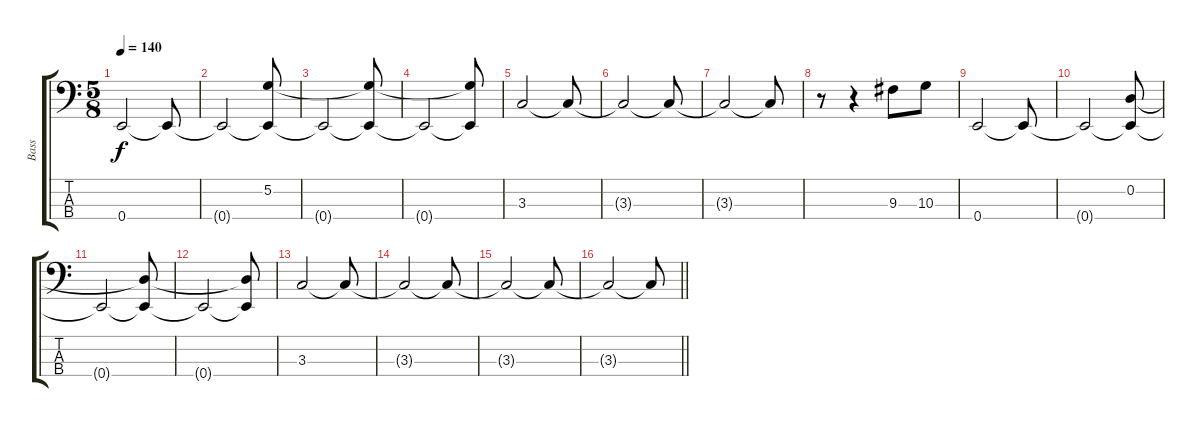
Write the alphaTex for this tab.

\track ("Bass" "Bass") {instrument electricbassfinger}
\staff {score tabs}
\tuning (G2 D2 A1 E1) {hide}
\ts (5 8)
\tempo 140
\clef f4
\ks c
0.4.2{dy f} 0.4{t}.8 |
0.4{t}.2 (5.2{t} 0.4{t}).8 |
0.4{t}.2 (5.2{t} 0.4{t}).8 |
0.4{t}.2 (5.2{t} 0.4{t}).8 |
3.3.2 3.3{t}.8 |
3.3{t}.2 3.3{t}.8 |
3.3{t}.2 3.3{t}.8 |
r.8 r.4 9.3.8 10.3.8 |
0.4.2 0.4{t}.8 |
0.4{t}.2 (0.2 0.4{t}).8 |
0.4{t}.2 (0.2{t} 0.4{t}).8 |
0.4{t}.2 (0.2{t} 0.4{t}).8 |
3.3.2 3.3{t}.8 |
3.3{t}.2 3.3{t}.8 |
3.3{t}.2 3.3{t}.8 |
\barLineRight lightlight
3.3{t}.2 3.3{t}.8
